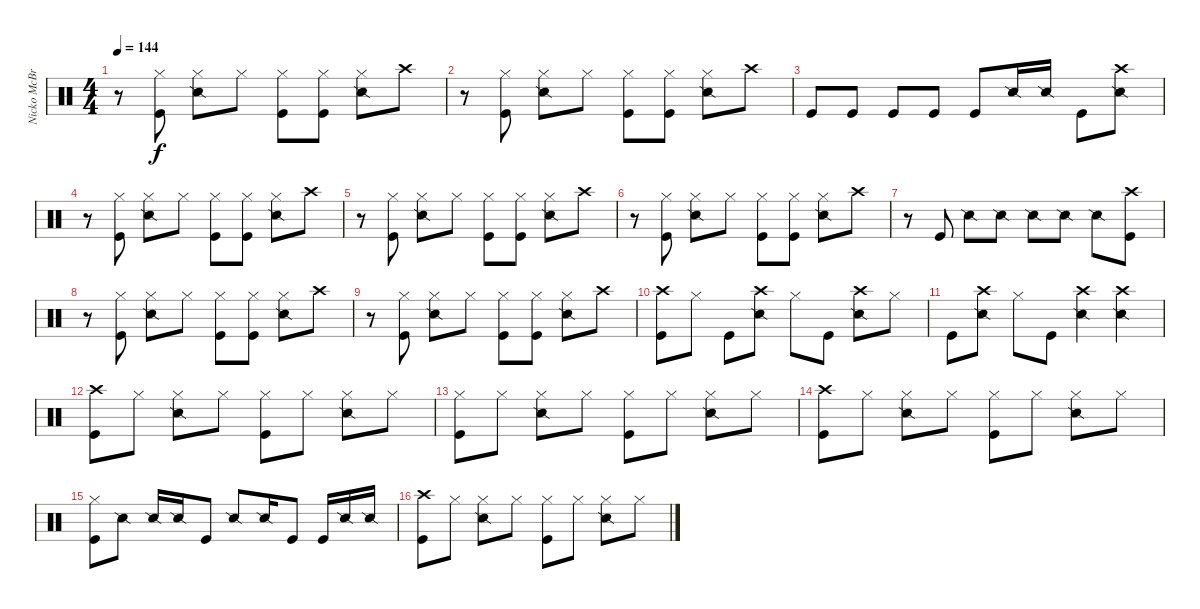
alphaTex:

\track ("Nicko McBrain" "Nicko McBr") {instrument percussion}
\staff {score}
\articulation defaults
\ts (4 4)
\tempo 144
\clef neutral
\ks c
r.8{dy f} ("Hi-Hat (closed)" "Kick (hit)").8 ("Hi-Hat (closed)" "Snare (side stick) 2").8 "Hi-Hat (closed)".8 ("Hi-Hat (closed)" "Kick (hit)").8 ("Hi-Hat (closed)" "Kick (hit)").8 ("Hi-Hat (closed)" "Snare (side stick) 2").8 "Crash high (hit)".8 |
r.8 ("Hi-Hat (closed)" "Kick (hit)").8 ("Hi-Hat (closed)" "Snare (side stick) 2").8 "Hi-Hat (closed)".8 ("Hi-Hat (closed)" "Kick (hit)").8 ("Hi-Hat (closed)" "Kick (hit)").8 ("Hi-Hat (closed)" "Snare (side stick) 2").8 "Crash high (hit)".8 |
"Kick (hit)".8 "Kick (hit)".8 "Kick (hit)".8 "Kick (hit)".8 "Kick (hit)".8 "Snare (side stick) 2".16 "Snare (side stick) 2".16 "Kick (hit)".8 ("Crash high (hit)" "Snare (side stick) 2").8 |
r.8 ("Hi-Hat (closed)" "Kick (hit)").8 ("Hi-Hat (closed)" "Snare (side stick) 2").8 "Hi-Hat (closed)".8 ("Hi-Hat (closed)" "Kick (hit)").8 ("Hi-Hat (closed)" "Kick (hit)").8 ("Hi-Hat (closed)" "Snare (side stick) 2").8 "Crash high (hit)".8 |
r.8 ("Hi-Hat (closed)" "Kick (hit)").8 ("Hi-Hat (closed)" "Snare (side stick) 2").8 "Hi-Hat (closed)".8 ("Hi-Hat (closed)" "Kick (hit)").8 ("Hi-Hat (closed)" "Kick (hit)").8 ("Hi-Hat (closed)" "Snare (side stick) 2").8 "Crash high (hit)".8 |
r.8 ("Hi-Hat (closed)" "Kick (hit)").8 ("Hi-Hat (closed)" "Snare (side stick) 2").8 "Hi-Hat (closed)".8 ("Hi-Hat (closed)" "Kick (hit)").8 ("Hi-Hat (closed)" "Kick (hit)").8 ("Hi-Hat (closed)" "Snare (side stick) 2").8 "Crash high (hit)".8 |
r.8 "Kick (hit)".8 "Snare (side stick) 2".8 "Snare (side stick) 2".8 "Snare (side stick) 2".8 "Snare (side stick) 2".8 "Snare (side stick) 2".8 ("Crash high (hit)" "Kick (hit)").8 |
r.8 ("Hi-Hat (closed)" "Kick (hit)").8 ("Hi-Hat (closed)" "Snare (side stick) 2").8 "Hi-Hat (closed)".8 ("Hi-Hat (closed)" "Kick (hit)").8 ("Hi-Hat (closed)" "Kick (hit)").8 ("Hi-Hat (closed)" "Snare (side stick) 2").8 "Crash high (hit)".8 |
r.8 ("Hi-Hat (closed)" "Kick (hit)").8 ("Hi-Hat (closed)" "Snare (side stick) 2").8 "Hi-Hat (closed)".8 ("Hi-Hat (closed)" "Kick (hit)").8 ("Hi-Hat (closed)" "Kick (hit)").8 ("Hi-Hat (closed)" "Snare (side stick) 2").8 "Crash high (hit)".8 |
("Crash high (hit)" "Kick (hit)").8 "Hi-Hat (closed)".8 "Kick (hit)".8 ("Crash high (hit)" "Snare (side stick) 2").8 "Hi-Hat (closed)".8 "Kick (hit)".8 ("Crash high (hit)" "Snare (side stick) 2").8 "Hi-Hat (closed)".8 |
"Kick (hit)".8 ("Crash high (hit)" "Snare (side stick) 2").8 "Hi-Hat (closed)".8 "Kick (hit)".8 ("Crash high (hit)" "Snare (side stick) 2").4 ("Crash high (hit)" "Snare (side stick) 2").4 |
("Crash high (hit)" "Kick (hit)").8 "Hi-Hat (closed)".8 ("Hi-Hat (closed)" "Snare (side stick) 2").8 "Hi-Hat (closed)".8 ("Hi-Hat (closed)" "Kick (hit)").8 "Hi-Hat (closed)".8 ("Hi-Hat (closed)" "Snare (side stick) 2").8 "Hi-Hat (closed)".8 |
("Hi-Hat (closed)" "Kick (hit)").8 "Hi-Hat (closed)".8 ("Hi-Hat (closed)" "Snare (side stick) 2").8 "Hi-Hat (closed)".8 ("Hi-Hat (closed)" "Kick (hit)").8 "Hi-Hat (closed)".8 ("Hi-Hat (closed)" "Snare (side stick) 2").8 "Hi-Hat (closed)".8 |
("Crash high (hit)" "Kick (hit)").8 "Hi-Hat (closed)".8 ("Hi-Hat (closed)" "Snare (side stick) 2").8 "Hi-Hat (closed)".8 ("Hi-Hat (closed)" "Kick (hit)").8 "Hi-Hat (closed)".8 ("Hi-Hat (closed)" "Snare (side stick) 2").8 "Hi-Hat (closed)".8 |
("Hi-Hat (closed)" "Kick (hit)").8 "Snare (side stick) 2".8 "Snare (side stick) 2".16 "Snare (side stick) 2".16 "Kick (hit)".8 "Snare (side stick) 2".8 "Snare (side stick) 2".16 "Kick (hit)".8 "Kick (hit)".16 "Snare (side stick) 2".16 "Snare (side stick) 2".16 |
("Crash high (hit)" "Kick (hit)").8 "Hi-Hat (closed)".8 ("Hi-Hat (closed)" "Snare (side stick) 2").8 "Hi-Hat (closed)".8 ("Hi-Hat (closed)" "Kick (hit)").8 "Hi-Hat (closed)".8 ("Hi-Hat (closed)" "Snare (side stick) 2").8 "Hi-Hat (closed)".8
